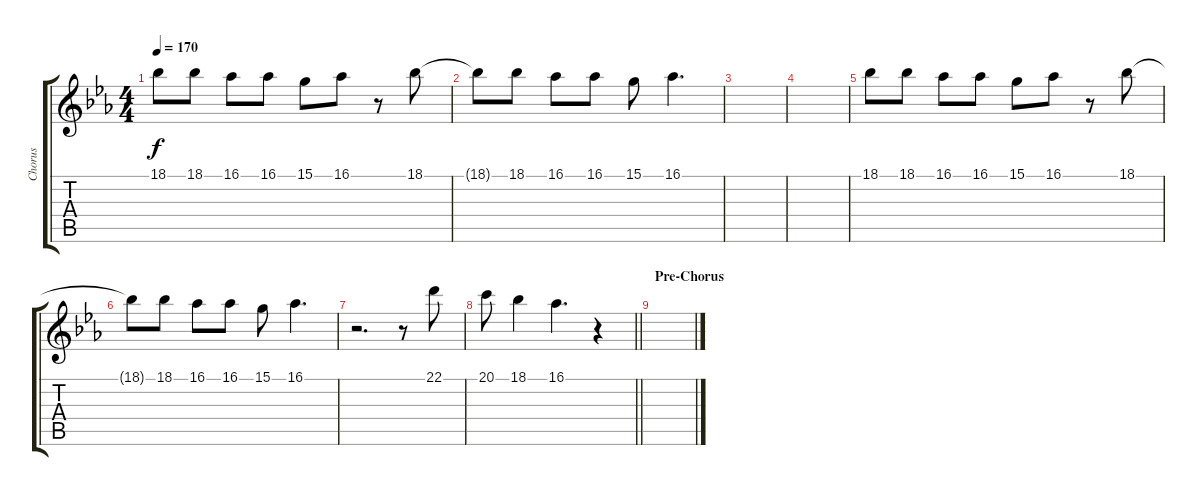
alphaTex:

\track ("Chorus" "Chorus") {instrument flute}
\staff {score tabs}
\tuning (E4 B3 G3 D3 A2 E2) {hide}
\ts (4 4)
\tempo 170
\clef g2
\ks eb
18.1.8{dy f} 18.1.8 16.1.8 16.1.8 15.1.8 16.1.8 r.8 18.1.8 |
18.1{t}.8 18.1.8 16.1.8 16.1.8 15.1.8 16.1.4{d} |
|
|
18.1.8 18.1.8 16.1.8 16.1.8 15.1.8 16.1.8 r.8 18.1.8 |
18.1{t}.8 18.1.8 16.1.8 16.1.8 15.1.8 16.1.4{d} |
r.2{d} r.8 22.1.8 |
\barLineRight lightlight
20.1.8 18.1.4 16.1.4{d} r.4 |
\section ("" "Pre-Chorus")
